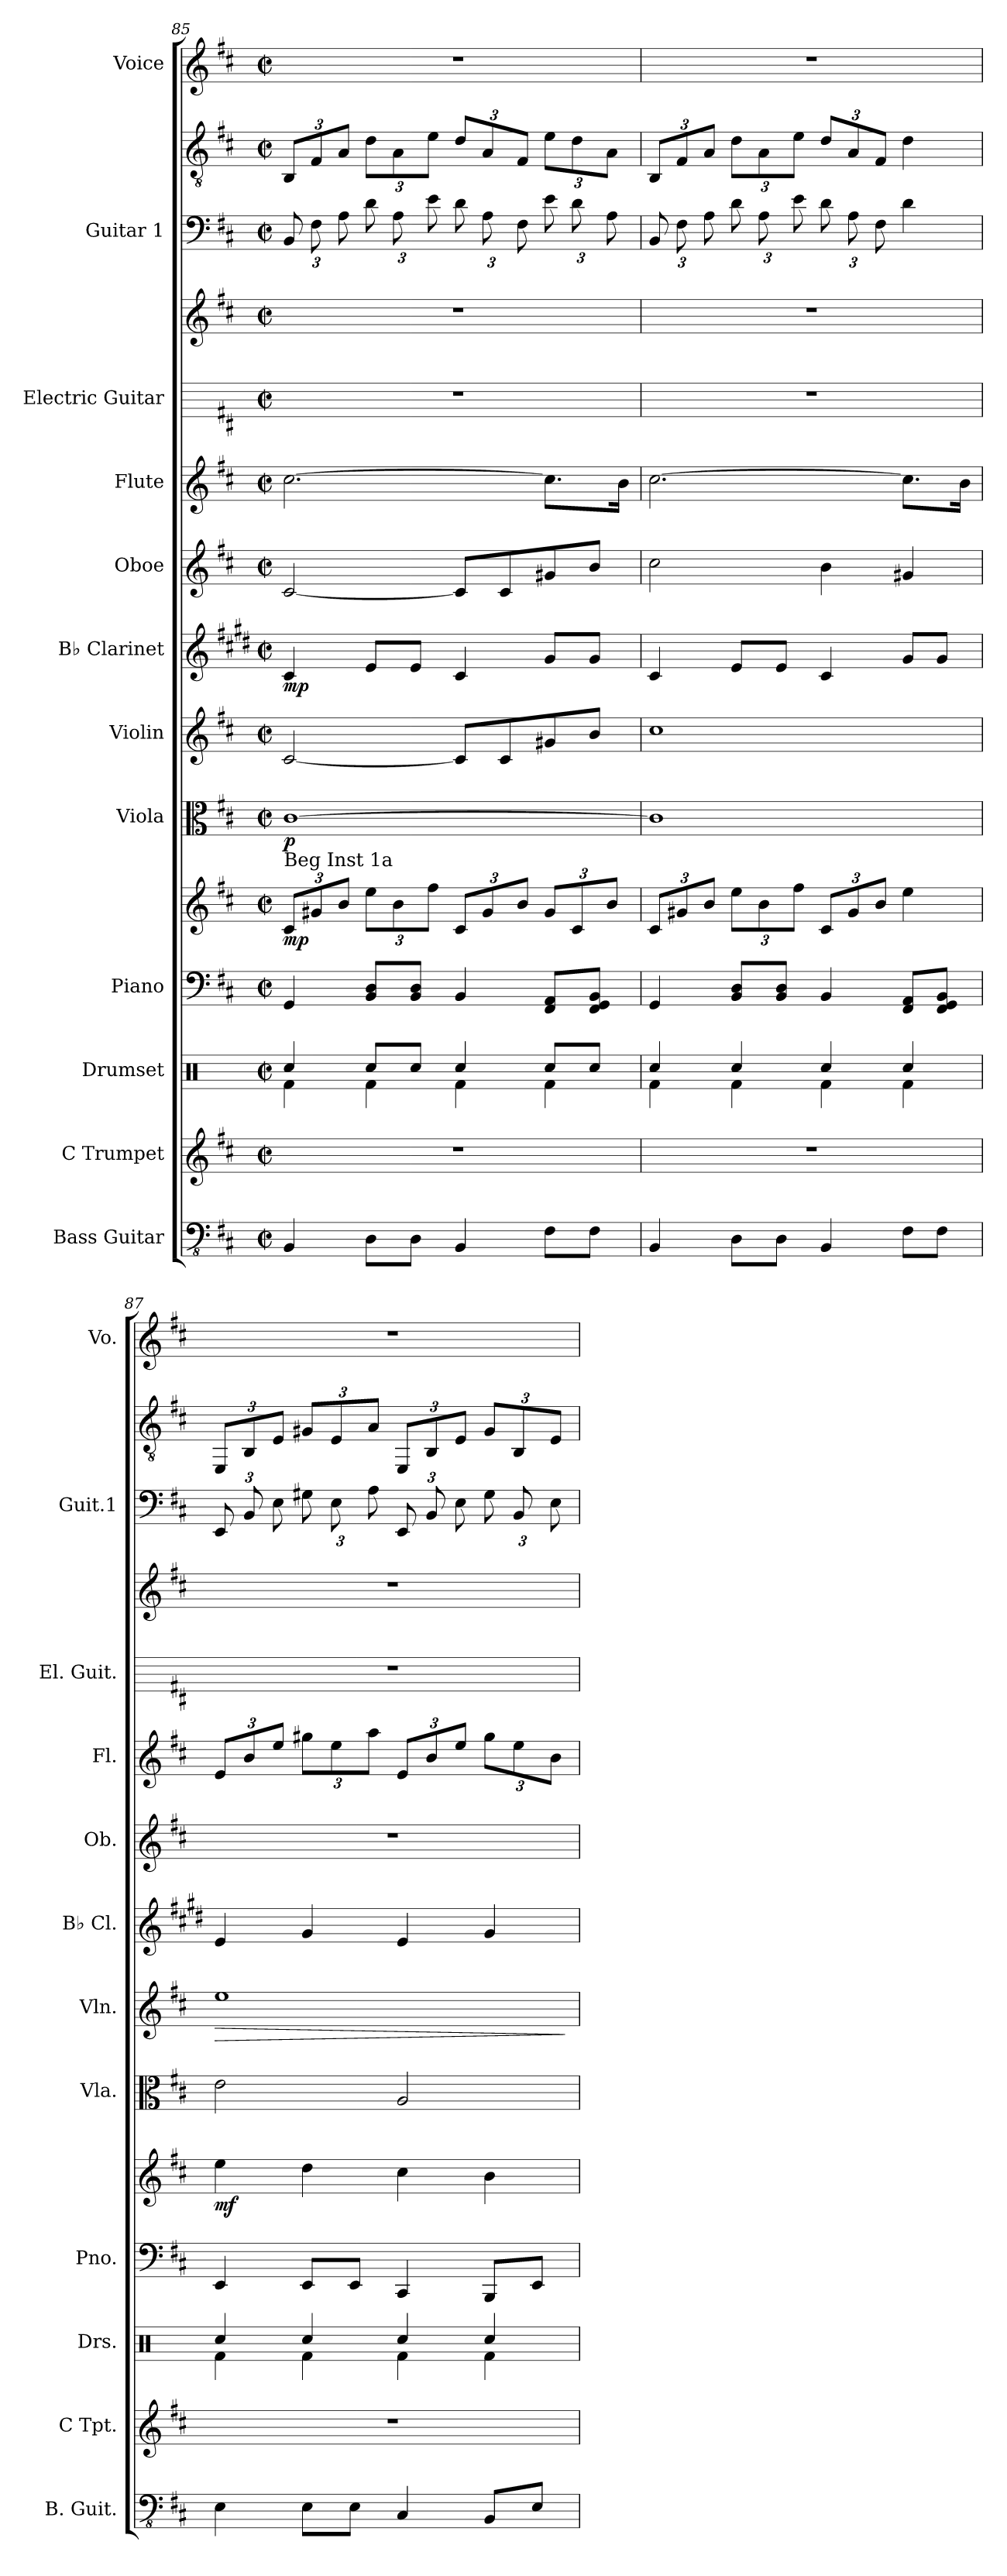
**kern	**kern	**kern	**kern	**kern	**dynam	**kern	**dynam	**kern	**dynam	**kern	**dynam	**kern	**kern	**kern	**kern	**kern	**kern	**kern
*part12	*part11	*part10	*part9	*part9	*part9	*part8	*part8	*part7	*part7	*part6	*part6	*part5	*part4	*part3	*part3	*part2	*part2	*part1
*staff15	*staff14	*staff13	*staff12	*staff11	*staff11/12	*staff10	*staff10	*staff9	*staff9	*staff8	*staff8	*staff7	*staff6	*staff5	*staff4	*staff3	*staff2	*staff1
*I"Bass Guitar	*I"C Trumpet	*I"Drumset	*I"Piano	*	*	*I"Viola	*	*I"Violin	*	*I"B♭ Clarinet	*	*I"Oboe	*I"Flute	*I"Electric Guitar	*	*I"Guitar 1	*	*I"Voice
*I'B. Guit.	*I'C Tpt.	*I'Drs.	*I'Pno.	*	*	*I'Vla.	*	*I'Vln.	*	*I'B♭ Cl.	*	*I'Ob.	*I'Fl.	*I'El. Guit.	*	*I'Guit.1	*	*I'Vo.
*clefFv4	*clefG2	*clefX	*clefF4	*clefG2	*	*clefC3	*	*clefG2	*	*clefG2	*	*clefG2	*clefG2	*	*clefG2	*	*clefGv2	*clefG2
*	*	*	*	*	*	*	*	*	*	*ITrd1c2	*	*	*	*	*	*	*	*
*k[f#c#]	*k[f#c#]	*k[]	*k[f#c#]	*k[f#c#]	*	*k[f#c#]	*	*k[f#c#]	*	*k[f#c#]	*	*k[f#c#]	*k[f#c#]	*k[f#c#]	*k[f#c#]	*k[f#c#]	*k[f#c#]	*k[f#c#]
*M2/2	*M2/2	*M2/2	*M2/2	*M2/2	*	*M2/2	*	*M2/2	*	*M2/2	*	*M2/2	*M2/2	*M2/2	*M2/2	*M2/2	*M2/2	*M2/2
*met(c|)	*met(c|)	*met(c|)	*met(c|)	*met(c|)	*	*met(c|)	*	*met(c|)	*	*met(c|)	*	*met(c|)	*met(c|)	*met(c|)	*met(c|)	*met(c|)	*met(c|)	*met(c|)
=85	=85	=85	=85	=85	=85	=85	=85	=85	=85	=85	=85	=85	=85	=85	=85	=85	=85	=85
*	*	*^	*	*	*	*	*	*	*	*	*	*	*	*	*	*	*	*
*	*	*	*	*	*Xbrackettup	*	*	*	*	*	*	*	*	*	*	*	*Xbrackettup	*Xbrackettup	*
!	!	!	!	!	!LO:TX:a:t=Beg Inst 1a	!	!	!	!	!	!	!	!	!	!	!	!	!	!
!	!	!	!	!	!	!LO:DY:b	!	!LO:DY:b	!	!	!	!LO:DY:b	!	!	!	!	!	!	!
4BBB/	1r	4Rcc/	4Rf\	4GG/	12c#/L	mp	[1c#	p	[2c#/	.	4B/	mp	[2c#/	[2.cc#\	1r	1r	12BB	12BB/L	1r
.	.	.	.	.	12g#X/	.	.	.	.	.	.	.	.	.	.	.	12F#	12F#/	.
.	.	.	.	.	12b/J	.	.	.	.	.	.	.	.	.	.	.	12A	12A/J	.
8DD\L	.	8Rcc/L	4Rf\	8BB/ 8D/L	12ee\L	.	.	.	.	.	8d/L	.	.	.	.	.	12d	12d\L	.
.	.	.	.	.	12b\	.	.	.	.	.	.	.	.	.	.	.	12A	12A\	.
8DD\J	.	8Rcc/J	.	8BB/ 8D/J	.	.	.	.	.	.	8d/J	.	.	.	.	.	.	.	.
.	.	.	.	.	12ff#\J	.	.	.	.	.	.	.	.	.	.	.	12e	12e\J	.
4BBB/	.	4Rcc/	4Rf\	4BB/	12c#/L	.	.	.	8c#/L]	.	4B/	.	8c#/L]	.	.	.	12d	12d/L	.
.	.	.	.	.	12g#/	.	.	.	.	.	.	.	.	.	.	.	12A	12A/	.
.	.	.	.	.	.	.	.	.	8c#/	.	.	.	8c#/	.	.	.	.	.	.
.	.	.	.	.	12b/J	.	.	.	.	.	.	.	.	.	.	.	12F#	12F#/J	.
8FF#\L	.	8Rcc/L	4Rf\	8FF#/ 8AA/L	12g#/L	.	.	.	8g#X/	.	8f#/L	.	8g#X/	8.cc#\L]	.	.	12e	12e\L	.
.	.	.	.	.	12c#/	.	.	.	.	.	.	.	.	.	.	.	12d	12d\	.
8FF#\J	.	8Rcc/J	.	8FF#/ 8GG/ 8BB/J	.	.	.	.	8b/J	.	8f#/J	.	8b/J	.	.	.	.	.	.
.	.	.	.	.	12b/J	.	.	.	.	.	.	.	.	.	.	.	12A	12A\J	.
.	.	.	.	.	.	.	.	.	.	.	.	.	.	16b\Jk	.	.	.	.	.
=86	=86	=86	=86	=86	=86	=86	=86	=86	=86	=86	=86	=86	=86	=86	=86	=86	=86	=86	=86
4BBB/	1r	4Rcc/	4Rf\	4GG/	12c#/L	.	1c#]	.	1cc#	.	4B/	.	2cc#\	[2.cc#\	1r	1r	12BB	12BB/L	1r
.	.	.	.	.	12g#X/	.	.	.	.	.	.	.	.	.	.	.	12F#	12F#/	.
.	.	.	.	.	12b/J	.	.	.	.	.	.	.	.	.	.	.	12A	12A/J	.
8DD\L	.	4Rcc/	4Rf\	8BB/ 8D/L	12ee\L	.	.	.	.	.	8d/L	.	.	.	.	.	12d	12d\L	.
.	.	.	.	.	12b\	.	.	.	.	.	.	.	.	.	.	.	12A	12A\	.
8DD\J	.	.	.	8BB/ 8D/J	.	.	.	.	.	.	8d/J	.	.	.	.	.	.	.	.
.	.	.	.	.	12ff#\J	.	.	.	.	.	.	.	.	.	.	.	12e	12e\J	.
4BBB/	.	4Rcc/	4Rf\	4BB/	12c#/L	.	.	.	.	.	4B/	.	4b\	.	.	.	12d	12d/L	.
.	.	.	.	.	12g#/	.	.	.	.	.	.	.	.	.	.	.	12A	12A/	.
.	.	.	.	.	12b/J	.	.	.	.	.	.	.	.	.	.	.	12F#	12F#/J	.
8FF#\L	.	4Rcc/	4Rf\	8FF#/ 8AA/L	4ee\	.	.	.	.	.	8f#/L	.	4g#X/	8.cc#\L]	.	.	4d	4d\	.
8FF#\J	.	.	.	8FF#/ 8GG/ 8BB/J	.	.	.	.	.	.	8f#/J	.	.	.	.	.	.	.	.
.	.	.	.	.	.	.	.	.	.	.	.	.	.	16b\Jk	.	.	.	.	.
=87	=87	=87	=87	=87	=87	=87	=87	=87	=87	=87	=87	=87	=87	=87	=87	=87	=87	=87	=87
!	!	!	!	!	!	!	!	!	!	!LO:HP:b	!	!	!	!	!	!	!	!	!
*	*	*	*	*	*	*	*	*	*	*	*	*	*	*Xbrackettup	*	*	*	*	*
!	!	!	!	!	!	!LO:DY:b	!	!	!	!	!	!	!	!	!	!	!	!	!
4EE\	1r	4Rcc/	4Rf\	4EE/	4ee\	mf	2e\	.	1ee	>	4d/	.	1r	12e/L	1r	1r	12EE	12EE/L	1r
.	.	.	.	.	.	.	.	.	.	.	.	.	.	12b/	.	.	12BB	12BB/	.
.	.	.	.	.	.	.	.	.	.	.	.	.	.	12ee/J	.	.	12E	12E/J	.
8EE\L	.	4Rcc/	4Rf\	8EE/L	4dd\	.	.	.	.	.	4f#/	.	.	12gg#X\L	.	.	12G#X	12G#X/L	.
.	.	.	.	.	.	.	.	.	.	.	.	.	.	12ee\	.	.	12E	12E/	.
8EE\J	.	.	.	8EE/J	.	.	.	.	.	.	.	.	.	.	.	.	.	.	.
.	.	.	.	.	.	.	.	.	.	.	.	.	.	12aa\J	.	.	12A	12A/J	.
4CC#/	.	4Rcc/	4Rf\	4CC#/	4cc#\	.	2A/	.	.	.	4d/	.	.	12e/L	.	.	12EE	12EE/L	.
.	.	.	.	.	.	.	.	.	.	.	.	.	.	12b/	.	.	12BB	12BB/	.
.	.	.	.	.	.	.	.	.	.	.	.	.	.	12ee/J	.	.	12E	12E/J	.
8BBB/L	.	4Rcc/	4Rf\	8BBB/L	4b\	.	.	.	.	.	4f#/	.	.	12gg#\L	.	.	12G#	12G#/L	.
.	.	.	.	.	.	.	.	.	.	.	.	.	.	12ee\	.	.	12BB	12BB/	.
8EE/J	.	.	.	8EE/J	.	.	.	.	.	.	.	.	.	.	.	.	.	.	.
.	.	.	.	.	.	.	.	.	.	.	.	.	.	12b\J	.	.	12E	12E/J	.
*	*	*v	*v	*	*	*	*	*	*	*	*	*	*	*	*	*	*	*	*
.	.	.	.	.	.	.	.	.	]	.	.	.	.	.	.	.	.	.
=	=	=	=	=	=	=	=	=	=	=	=	=	=	=	=	=	=	=
*-	*-	*-	*-	*-	*-	*-	*-	*-	*-	*-	*-	*-	*-	*-	*-	*-	*-	*-
